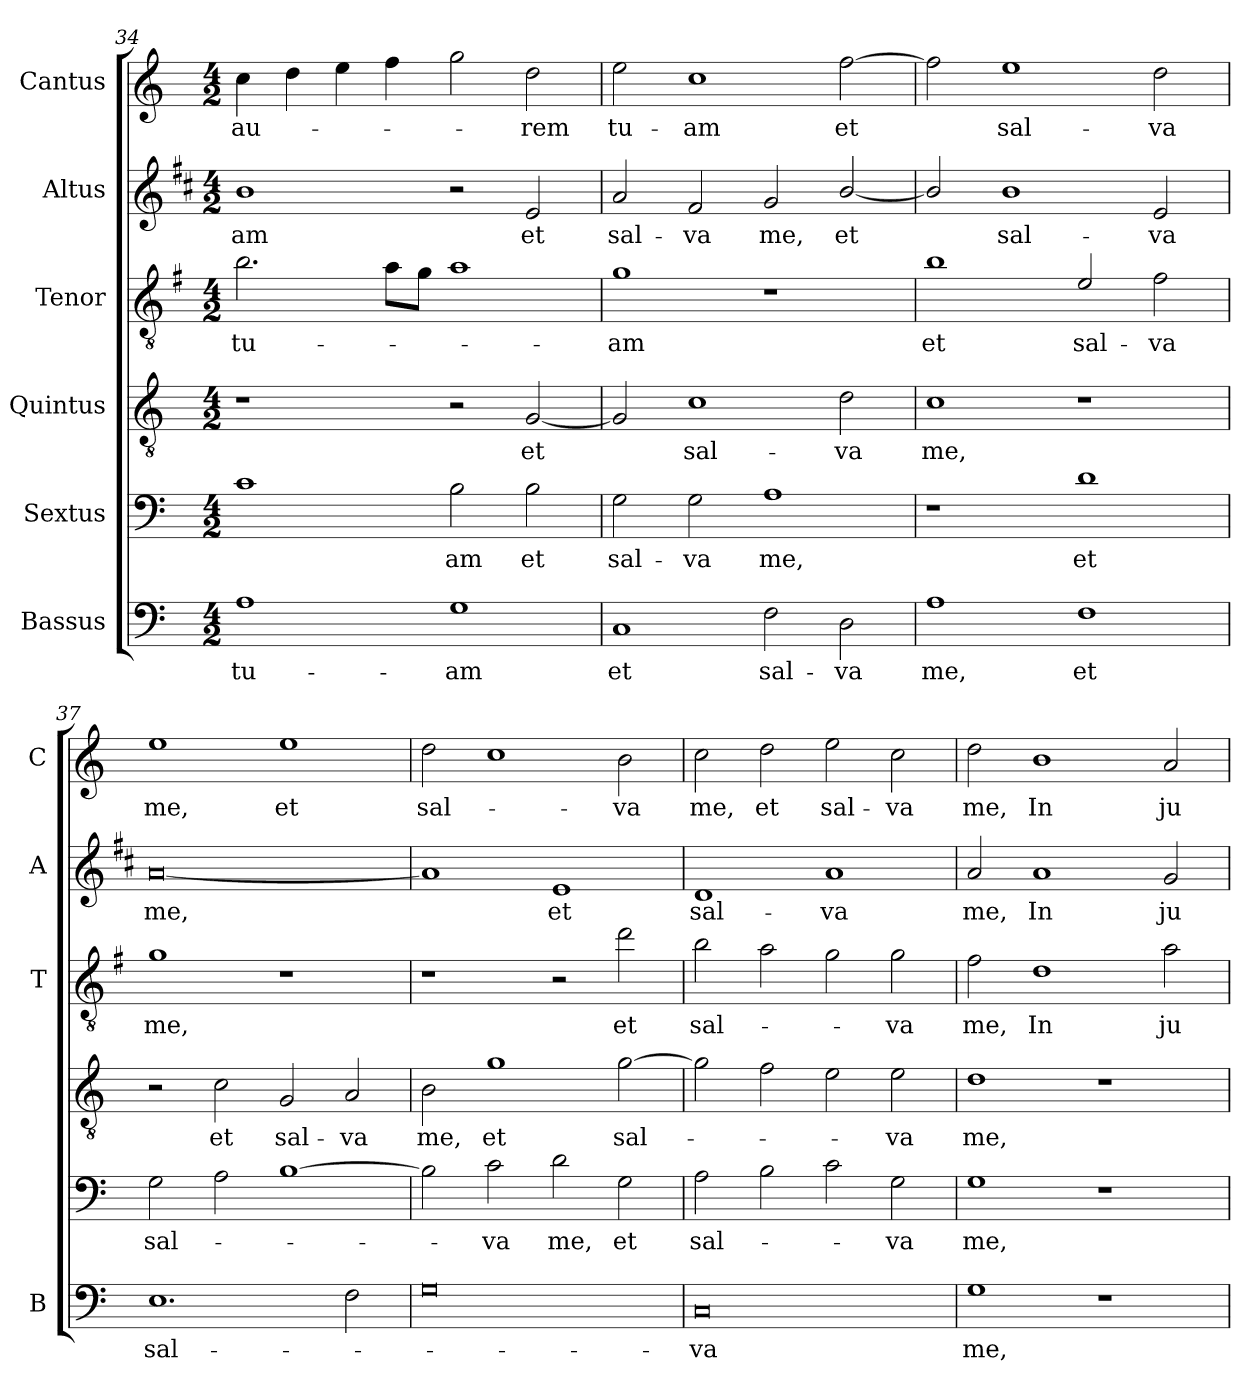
**kern	**text	**kern	**text	**kern	**text	**kern	**text	**kern	**text	**kern	**text
*part6	*part6	*part5	*part5	*part4	*part4	*part3	*part3	*part2	*part2	*part1	*part1
*staff6	*staff6	*staff5	*staff5	*staff4	*staff4	*staff3	*staff3	*staff2	*staff2	*staff1	*staff1
*I"Bassus	*	*I"Sextus	*	*I"Quintus	*	*I"Tenor	*	*I"Altus	*	*I"Cantus	*
*I'B	*	*	*	*	*	*I'T	*	*I'A	*	*I'C	*
*clefF4	*	*clefF4	*	*clefGv2	*	*clefGv2	*	*clefG2	*	*clefG2	*
*	*	*	*	*	*	*ITrd4c7	*	*ITrd1c2	*	*	*
*k[]	*	*k[]	*	*k[]	*	*k[]	*	*k[]	*	*k[]	*
*C:	*	*C:	*	*C:	*	*C:	*	*C:	*	*C:	*
*M4/2	*	*M4/2	*	*M4/2	*	*M4/2	*	*M4/2	*	*M4/2	*
=34	=34	=34	=34	=34	=34	=34	=34	=34	=34	=34	=34
!	!LO:LY:b	!	!	!	!	!	!LO:LY:b	!	!LO:LY:b	!	!LO:LY:b
1A	tu-	1c	.	1r	.	2.e\	tu-	1a	-am	4cc\	au-
.	.	.	.	.	.	.	.	.	.	4dd\	.
.	.	.	.	.	.	.	.	.	.	4ee\	.
.	.	.	.	.	.	8d\L	.	.	.	4ff\	.
.	.	.	.	.	.	8c\J	.	.	.	.	.
!	!LO:LY:b	!	!LO:LY:b	!	!	!	!	!	!	!	!
1G	-am	2B\	-am	2r	.	1d	.	2r	.	2gg\	.
!	!	!	!LO:LY:b	!	!LO:LY:b	!	!	!	!LO:LY:b	!	!LO:LY:b
.	.	2B\	et	[2G/	et	.	.	2d/	et	2dd\	-rem
=35	=35	=35	=35	=35	=35	=35	=35	=35	=35	=35	=35
!	!LO:LY:b	!	!LO:LY:b	!	!	!	!LO:LY:b	!	!LO:LY:b	!	!LO:LY:b
1C	et	2G\	sal-	2G/]	.	1c	-am	2g/	sal-	2ee\	tu-
!	!	!	!LO:LY:b	!	!LO:LY:b	!	!	!	!LO:LY:b	!	!LO:LY:b
.	.	2G\	-va	1c	sal-	.	.	2e/	-va	1cc	-am
!	!LO:LY:b	!	!LO:LY:b	!	!	!	!	!	!LO:LY:b	!	!
2F\	sal-	1A	me,	.	.	1r	.	2f/	me,	.	.
!	!LO:LY:b	!	!	!	!LO:LY:b	!	!	!	!LO:LY:b	!	!LO:LY:b
2D\	-va	.	.	2d\	-va	.	.	[2a/	et	[2ff\	et
!!LO:LB:g=z
=36	=36	=36	=36	=36	=36	=36	=36	=36	=36	=36	=36
!	!LO:LY:b	!	!	!	!LO:LY:b	!	!LO:LY:b	!	!	!	!
1A	me,	1r	.	1c	me,	1e	et	2a/]	.	2ff\]	.
!	!	!	!	!	!	!	!	!	!LO:LY:b	!	!LO:LY:b
.	.	.	.	.	.	.	.	1a	sal-	1ee	sal-
!	!LO:LY:b	!	!LO:LY:b	!	!	!	!LO:LY:b	!	!	!	!
1F	et	1d	et	1r	.	2A/	sal-	.	.	.	.
!	!	!	!	!	!	!	!LO:LY:b	!	!LO:LY:b	!	!LO:LY:b
.	.	.	.	.	.	2B\	-va	2d/	-va	2dd\	-va
=37	=37	=37	=37	=37	=37	=37	=37	=37	=37	=37	=37
!	!LO:LY:b	!	!LO:LY:b	!	!	!	!LO:LY:b	!	!LO:LY:b	!	!LO:LY:b
1.E	sal-	2G\	sal-	2r	.	1c	me,	[0g	me,	1ee	me,
!	!	!	!	!	!LO:LY:b	!	!	!	!	!	!
.	.	2A\	.	2c\	et	.	.	.	.	.	.
!	!	!	!	!	!LO:LY:b	!	!	!	!	!	!LO:LY:b
.	.	[1B	.	2G/	sal-	1r	.	.	.	1ee	et
!	!	!	!	!	!LO:LY:b	!	!	!	!	!	!
2F\	.	.	.	2A/	-va	.	.	.	.	.	.
=38	=38	=38	=38	=38	=38	=38	=38	=38	=38	=38	=38
!	!	!	!	!	!LO:LY:b	!	!	!	!	!	!LO:LY:b
0G	.	2B\]	.	2B\	me,	1r	.	1g]	.	2dd\	sal-
!	!	!	!LO:LY:b	!	!LO:LY:b	!	!	!	!	!	!
.	.	2c\	-va	1g	et	.	.	.	.	1cc	.
!	!	!	!LO:LY:b	!	!	!	!	!	!LO:LY:b	!	!
.	.	2d\	me,	.	.	2r	.	1d	et	.	.
!	!	!	!LO:LY:b	!	!LO:LY:b	!	!LO:LY:b	!	!	!	!LO:LY:b
.	.	2G\	et	[2g\	sal-	2g\	et	.	.	2b\	-va
=39	=39	=39	=39	=39	=39	=39	=39	=39	=39	=39	=39
!	!LO:LY:b	!	!LO:LY:b	!	!	!	!LO:LY:b	!	!LO:LY:b	!	!LO:LY:b
0C	-va	2A\	sal-	2g\]	.	2e\	sal-	1c	sal-	2cc\	me,
!	!	!	!	!	!	!	!	!	!	!	!LO:LY:b
.	.	2B\	.	2f\	.	2d\	.	.	.	2dd\	et
!	!	!	!	!	!	!	!	!	!LO:LY:b	!	!LO:LY:b
.	.	2c\	.	2e\	.	2c\	.	1g	-va	2ee\	sal-
!	!	!	!LO:LY:b	!	!LO:LY:b	!	!LO:LY:b	!	!	!	!LO:LY:b
.	.	2G\	-va	2e\	-va	2c\	-va	.	.	2cc\	-va
=40	=40	=40	=40	=40	=40	=40	=40	=40	=40	=40	=40
!	!LO:LY:b	!	!LO:LY:b	!	!LO:LY:b	!	!LO:LY:b	!	!LO:LY:b	!	!LO:LY:b
1G	me,	1G	me,	1d	me,	2B\	me,	2g/	me,	2dd\	me,
!	!	!	!	!	!	!	!LO:LY:b	!	!LO:LY:b	!	!LO:LY:b
.	.	.	.	.	.	1G	In	1g	In	1b	In
1r	.	1r	.	1r	.	.	.	.	.	.	.
!	!	!	!	!	!	!	!LO:LY:b	!	!LO:LY:b	!	!LO:LY:b
.	.	.	.	.	.	2d\	ju-	2f/	ju-	2a/	ju-
=	=	=	=	=	=	=	=	=	=	=	=
*-	*-	*-	*-	*-	*-	*-	*-	*-	*-	*-	*-
